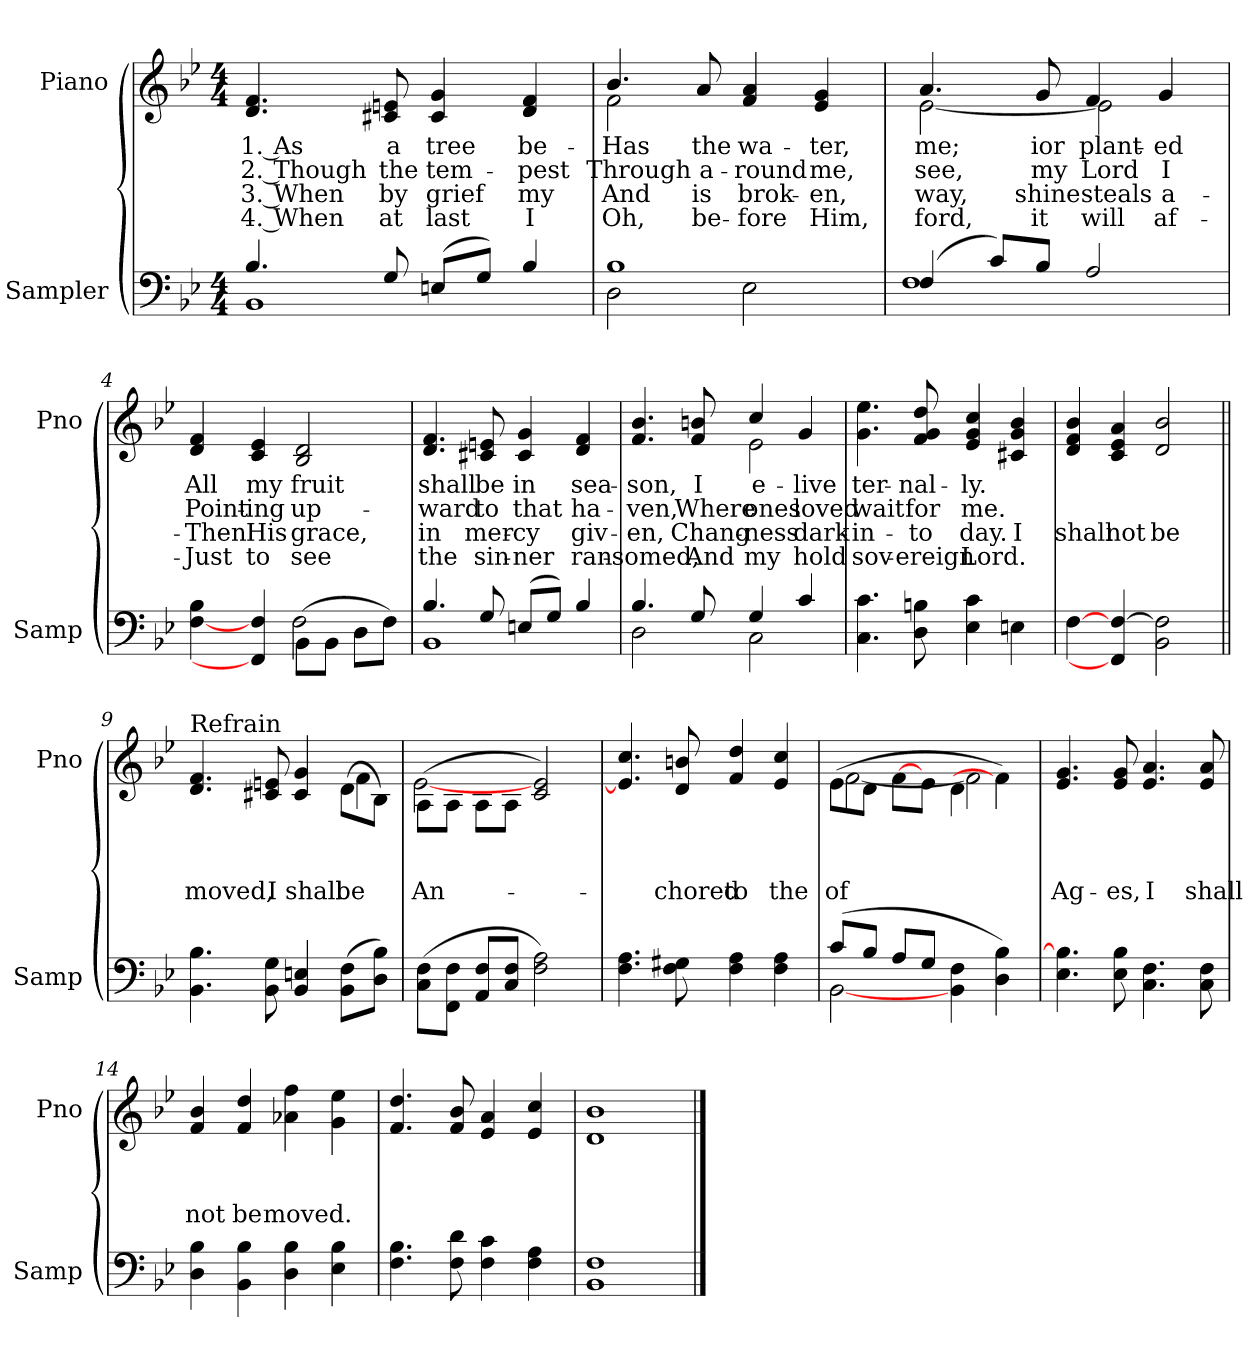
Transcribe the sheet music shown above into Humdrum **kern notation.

**kern	**kern	**text	**text	**text	**text
*part2	*part1	*part1	*part1	*part1	*part1
*staff2	*staff1	*staff1	*staff1	*staff1	*staff1
*I"Sampler	*I"Piano	*	*	*	*
*I'Samp	*I'Pno	*	*	*	*
*clefF4	*clefG2	*	*	*	*
*k[b-e-]	*k[b-e-]	*	*	*	*
*B-:	*B-:	*	*	*	*
*M4/4	*M4/4	*	*	*	*
=1	=1	=1	=1	=1	=1
*^	*	*	*	*	*
4.B-/	1BB-	4.d 4.f	1. As	2. Though	3. When	4. When
8G/	.	8c#X 8en	a	the	by	at
(8En/L	.	4c# 4g	tree	tem-	grief	last
8G/J)	.	.	.	.	.	.
4B-/	.	4d 4f	be-	-pest	my	I
=2	=2	=2	=2	=2	=2	=2
*	*	*^	*	*	*	*
2D\	1B-	4.b-/	2f	Has	Through	And	Oh,
.	.	8a/	.	the	a-	is	be-
2E-\	.	4f 4a	2ryy	wa-	-round	brok-	-fore
.	.	4e- 4g	.	-ter,	me,	-en,	Him,
=3	=3	=3	=3	=3	=3	=3	=3
(4F/	1F	4.a/	[2e-	me;	see,	-way,	-ford,
8c/L)	.	.	.	.	.	.	.
8B-/J	.	8g/	.	-ior	my	-shine	it
2A/	.	4f/	2e-]	plant-	Lord	steals	will
.	.	4g/	.	-ed	I	a-	af-
*	*	*v	*v	*	*	*	*
=4	=4	=4	=4	=4	=4	=4
[4F 4B-	2ryy	4d 4f	All	Point-	Then	Just
4FF] 4F	.	4c 4e-	my	-ing	His	to
(8BB-\L	2F	2B- 2d	fruit	up-	grace,	see
8BB-\J	.	.	.	.	.	.
8D\L	.	.	.	.	.	.
8F\J)	.	.	.	.	.	.
=5	=5	=5	=5	=5	=5	=5
4.B-/	1BB-	4.d 4.f	shall	-ward	in	the
8G/	.	8c#X 8en	be	to	mer-	sin-
(8En/L	.	4c# 4g	in	that	-cy	-ner
8G/J)	.	.	.	.	.	.
4B-/	.	4d 4f	sea-	ha-	giv-	ran-
=6	=6	=6	=6	=6	=6	=6
*	*	*^	*	*	*	*
4.B-/	2D	4.f 4.b-	2ryy	-son,	-ven,	-en,	-somed,
8G/	.	8f 8bn	.	I	Where	Chang-	And
4G/	2C	4cc/	2e-	e-	ones	-ness	my
4c/	.	4g/	.	live	loved	dark-	-hold
*v	*v	*	*	*	*	*	*
*	*v	*v	*	*	*	*
=7	=7	=7	=7	=7	=7
4.C 4.c	4.g 4.ee-	-ter-	wait	in-	sov-
8D 8Bn	8f 8g 8dd	-nal-	for	-to	-ereign
4E- 4c	4e- 4g 4cc	-ly.	me.	day.	Lord.
4En	4c#X 4g 4b-	.	.	I	.
=8	=8	=8	=8	=8	=8
[4F	4d 4f 4b-	.	.	shall	.
4FF] [4F	4c 4e- 4a	.	.	not	.
2BB- 2F]	2d 2b-	.	.	be	.
=9||	=9||	=9||	=9||	=9||	=9||
*	*^	*	*	*	*
!	!LO:TX:t=Refrain	!	!	!	!	!
4.BB- 4.B-	4.d 4.f	2.ryy	.	.	moved,	.
8BB- 8G	8c#X 8en	.	.	.	I	.
4BB- 4En	4c# 4g	.	.	.	shall	.
(8BB-\ 8F\L	(8d\L	4f	.	.	be	.
8D\ 8B-\J)	8B-\J)	.	.	.	.	.
=10	=10	=10	=10	=10	=10	=10
(8C\ 8F\L	(8A\L	[2e-	.	.	An-	.
8FF\ 8F\J	8A\J	.	.	.	.	.
8AA/ 8F/L	8A\L	.	.	.	.	.
8C/ 8F/J	8A\J	.	.	.	.	.
2F 2A)	2c 2e-)	2ryy	.	.	.	.
*	*v	*v	*	*	*	*
=11	=11	=11	=11	=11	=11
4.F 4.A	4.e-] 4.cc	.	.	.	.
8F 8G#X	8d 8bn	.	.	-chored	.
4F 4A	4f 4dd	.	.	to	.
4F 4A	4e- 4cc	.	.	the	.
=12	=12	=12	=12	=12	=12
*^	*^	*	*	*	*
(8c/L	[2BB-	(8e-\L	[2f	.	.	of	.
8B-/J	.	8d\J	.	.	.	.	.
8A/L	.	[8f\L	.	.	.	.	.
8G/J	.	8e-\J	.	.	.	.	.
4BB- 4F	2ryy	4d\	2f]	.	.	.	.
4D 4B-)	.	4f\])	.	.	.	.	.
*v	*v	*	*	*	*	*	*
*	*v	*v	*	*	*	*
=13	=13	=13	=13	=13	=13
4.E- 4.B-]	4.e- 4.g	.	.	Ag-	.
8E- 8B-	8e- 8g	.	.	-es,	.
4.C 4.F	4.e- 4.a	.	.	I	.
8C 8F	8e- 8a	.	.	shall	.
=14	=14	=14	=14	=14	=14
4D 4B-	4f 4b-	.	.	not	.
4BB- 4B-	4f 4dd	.	.	be	.
4D 4B-	4a-X 4ff	.	.	moved.	.
4E- 4B-	4g 4ee-	.	.	.	.
=15	=15	=15	=15	=15	=15
4.F 4.B-	4.f 4.dd	.	.	.	.
8F 8d	8f 8b-	.	.	.	.
4F 4c	4e- 4a	.	.	.	.
4F 4A	4e- 4cc	.	.	.	.
=16	=16	=16	=16	=16	=16
1BB- 1F	1d 1b-	.	.	.	.
==	==	==	==	==	==
*-	*-	*-	*-	*-	*-
